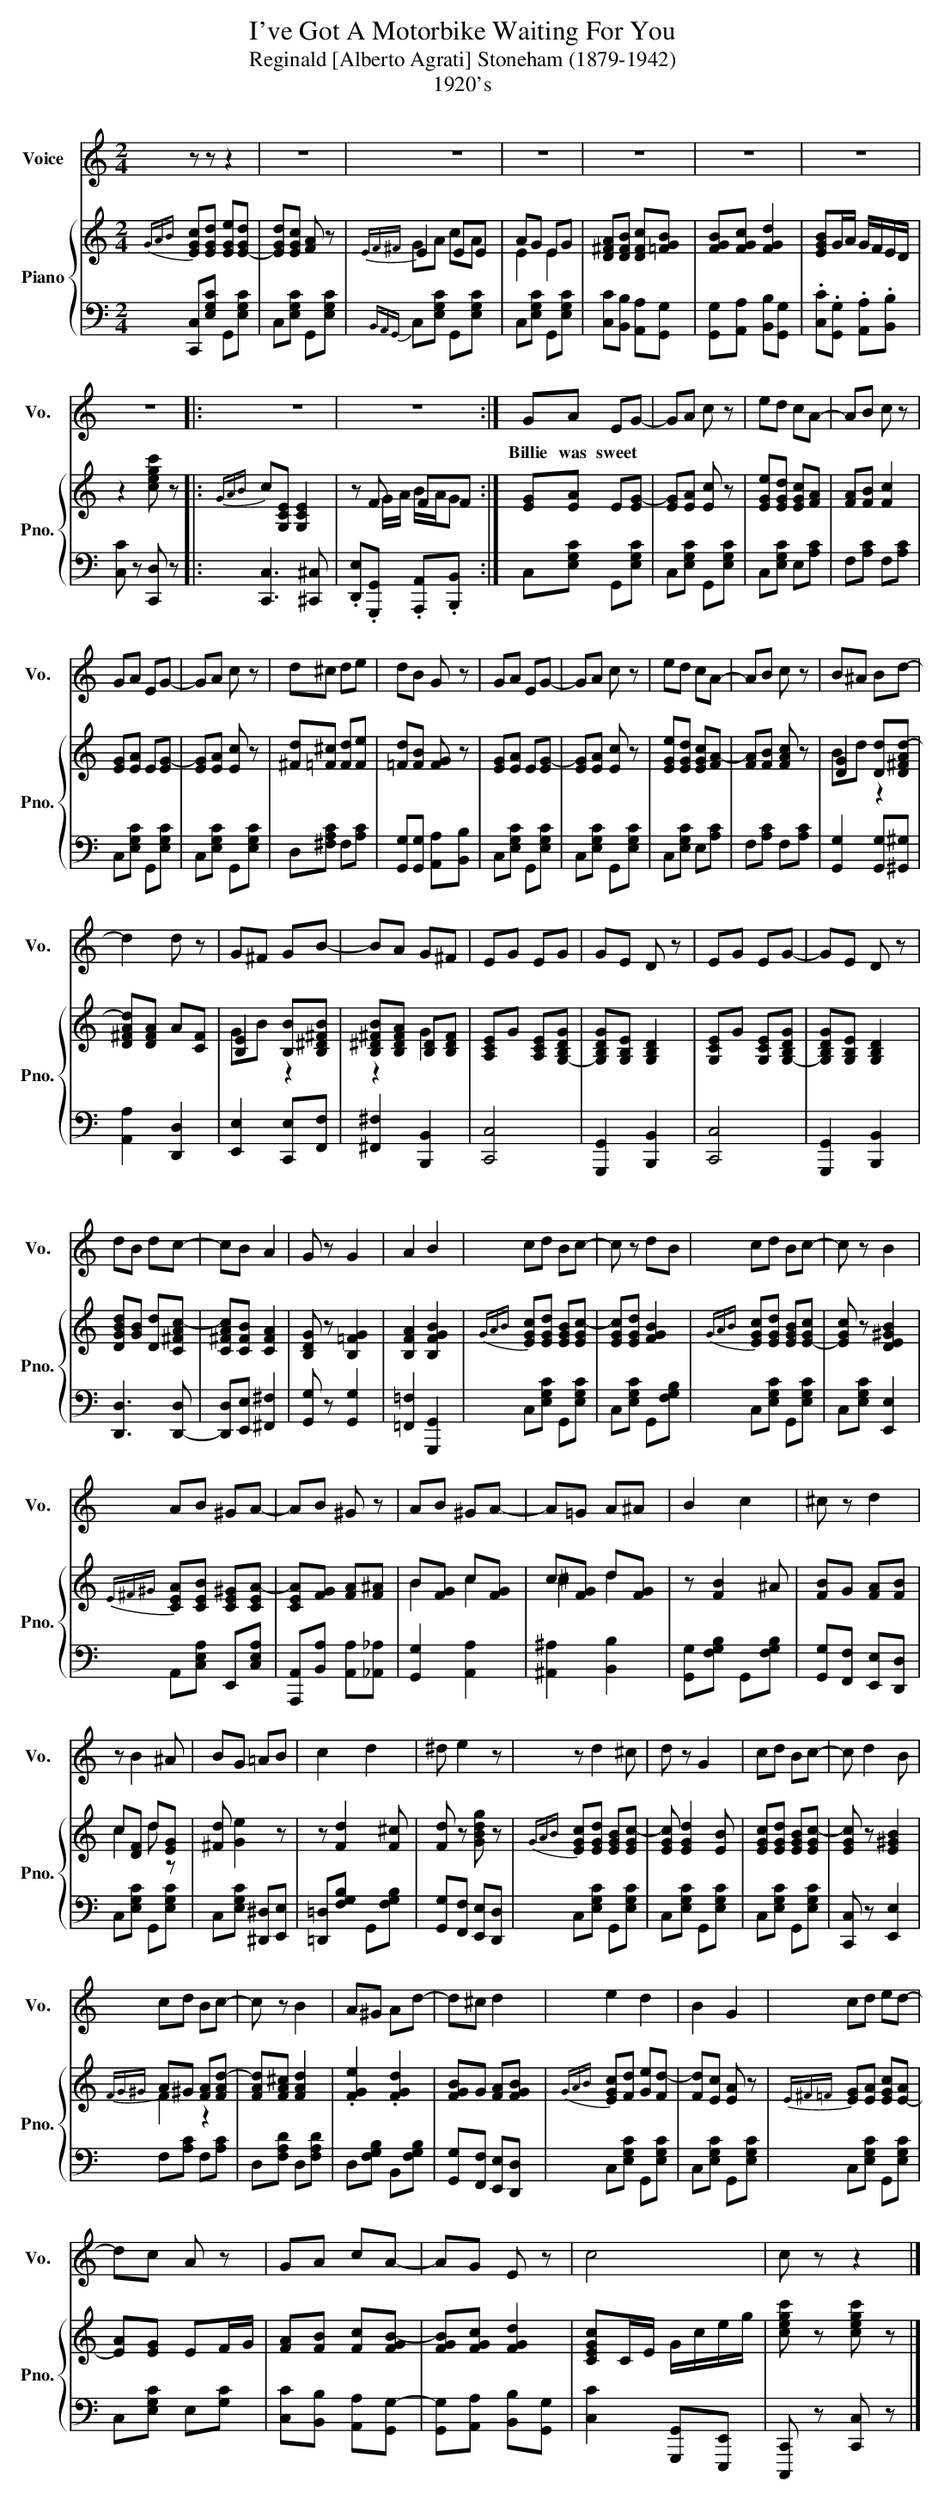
X:1
T:I've Got A Motorbike Waiting For You
T:Reginald [Alberto Agrati] Stoneham (1879-1942)
T:1920's
%%score 1 { ( 2 4 ) | 3 }
L:1/8
M:2/4
K:C
V:1 treble nm="Voice" snm="Vo."
V:2 treble nm="Piano" snm="Pno."
V:4 treble
V:3 bass
V:1
z z z2 | z4 | z4 | z4 | z4 | z4 | z4 |$ z4 |: z4 | z4 :| GA EG- | GA c z | ed cA- | AB c z |$
w: ||||||||||Billie was sweet *||||
GA EG- | GA c z | d^c de | dB G z | GA EG- | GA c z | ed cA- | AB c z | B^A Bd- |$ d2 d z |
w: ||||||||||
G^F GB- | BA G^F | EG EG | GE D z | EG EG- | GE D z |$ dB dc- | cB A2 | G z G2 | A2 B2 | cd Bc- |
w: |||||||||||
c z dB | cd Bc- | c z B2 |$ AB ^GA- | AB ^G z | AB ^GA- | A=G A^A | B2 c2 | ^c z d2 |$ z B2 ^A |
w: ||||||||||
BG =AB | c2 d2 | ^d e2 z | z d2 ^c | d z G2 | cd Bc- | c d2 B |$ cd Bc- | c z B2 | A^G Ad- |
w: ||||||||||
d^c d2 | e2 d2 | B2 G2 | cd ed- |$ dc A z | GA cA- | AG E z | c4 | c z z2 |]
w: |||||||||
V:2
{GAB} [EGc][EGd] [EGe][E-Gd] | [EGd][EGc] [FA] z |{EF^F} E2 EE | AG EG | [D^FA][DFB] [DFc][=FGB] |
[FGB][FGc] [FGd]2 | [EGB]G/A/ G/F/E/D/ |$ z2 [cegc'] z |:{GAB} c[G,CE] [G,CE]2 | z F FF :|
[EG][EA] E[EG-] | [EG][EA] [Ec] z | [EGe][EGd] [EGc][FA] | [FA][FB] [Fc]2 |$ [EG][EA] E[EG-] |
[EG][EA] [Ec] z | [^Fd][=F^c] [Fd][Fe] | [=Fd][FB] [FG] z | [EG][EA] E[EG-] | [EG][EA] [Ec] z |
[EGe][EGd] [EGc][FA-] | [FA][FB] [FAc] z | [DG]2 [Dd][D^FAd-] |$ [D^FAd][DFA] A[CF] |
[B,E]2 [B,B][B,^D^FB] | [B,^D^FB][B,DFA] [B,D][B,DF] | [A,CE]G [A,CE][G,-B,DG] |
[G,B,DG][G,B,E] [G,B,D]2 | [G,CE]G [G,CE][G,-B,DG] | [G,B,DG][G,B,E] [G,B,D]2 |$
[DGBd][GB] [Dd][C^FAc-] | [C^FAc][CFB] [CFA]2 | [B,DG] z [B,=FG]2 | [B,FA]2 [B,FGB]2 |
{GAB} [EGc][EGd] [EGB][EGc-] | [EGc][EGd] [FGB]2 |{GAB} [EGc][EGd] [EGB][E-Gc] |
[EGc] z [DE^GB]2 |${E^F^G} [CEA][CEB] [CE^G][CEA-] | [CEA][FG] [FA][F^A] | B[FG] c[FG] |
c[FG] d[FG] | z [FB]2 ^A | [FB]G [FA][FB] |$ c[DF] d[EG] | [^Fd] [Ge]2 z | z [Fd]2 [F^c] |
[Fd] z [GBdg] z |{GAB} [EGc][EGd] [EGB][EGc-] | [EGc] [EGd]2 [EB] | [EGc][EGd] [EGB][EGc-] |
[EGc] z [E^GB]2 |${FG^G} A^G [FA][FAd-] | [FAd][FA^c] [FAd]2 | .[FGe]2 .[FGd]2 |
[FGB]G [FA][FGB] |{GAB} [EGc][Fd] [Ge][Fd-] | [Fd][Ec] [EA] z |{E^F=F} [EG][EA] [EGc][E-A] |$
[EA][EG] EF/G/ | [FA][FB] [Fc][FGB-] | [FGB][FGc] [FGd]2 | [CEGc]C/E/ G/c/e/g/ |
[cegc'] z [cegc'] z |]
V:3
[C,,C,][E,G,C] G,,[E,G,C] | C,[E,G,C] G,,[E,G,C] |{B,,A,,G,,} C,[E,G,C] G,,[E,G,C] |
C,[E,G,C] G,,[E,G,C] | [C,C][B,,B,] [A,,A,][G,,G,] | [G,,G,][A,,A,] [B,,B,][G,,G,] |
.[C,C].[G,,G,] .[A,,A,].[B,,B,] |$ [C,C] z [C,,D,] z |: [C,,C,]3 [^C,,^C,] |
.[D,,E,].[G,,,G,,] .[A,,,A,,].[B,,,B,,] :| C,[E,G,C] G,,[E,G,C] | C,[E,G,C] G,,[E,G,C] |
C,[E,G,C] E,[A,C] | F,[A,C] F,[A,C] |$ C,[E,G,C] G,,[E,G,C] | C,[E,G,C] G,,[E,G,C] |
D,[^F,A,C] F,[A,C] | [G,,G,][G,,G,] [A,,A,][B,,B,] | C,[E,G,C] G,,[E,G,C] | C,[E,G,C] G,,[E,G,C] |
C,[E,G,C] E,[A,C] | F,[A,C] F,[A,C] | [G,,G,]2 [G,,G,][^G,,^G,] |$ [A,,A,]2 [D,,D,]2 |
[E,,E,]2 [C,,E,][F,,F,] | [^F,,^F,]2 [B,,,B,,]2 | [C,,C,]4 | [G,,,G,,]2 [B,,,B,,]2 | [C,,C,]4 |
[G,,,G,,]2 [B,,,B,,]2 |$ [D,,D,]3 [D,,-D,] | [D,,D,][E,,E,] [^F,,^F,]2 | [G,,G,] z [G,,G,]2 |
[=F,,=F,]2 [G,,,G,,]2 | C,[E,G,C] G,,[E,G,C] | C,[E,G,C] G,,[F,G,B,] | C,[E,G,C] G,,[E,G,C] |
C,[E,G,C] [E,,E,]2 |$ A,,[C,E,A,] E,,[C,E,A,] | [A,,,A,,][B,,A,] [A,,A,][_A,,_A,] |
[G,,G,]2 [A,,A,]2 | [^A,,^A,]2 [B,,B,]2 | [G,,G,][F,G,B,] G,,[F,G,B,] |
[G,,G,][F,,F,] [E,,E,][D,,D,] |$ C,[E,G,C] G,,[E,G,C] | C,[E,G,C] [^D,,^D,][E,,E,] |
[=D,,=D,][F,G,B,] G,,[F,G,B,] | [G,,G,][F,,F,] [E,,E,][D,,D,] | C,[E,G,C] G,,[E,G,C] |
C,[E,G,C] G,,[E,G,C] | C,[E,G,C] G,,[E,G,C] | [C,,C,] z [E,,E,]2 |$ F,[A,C] F,[A,C] |
D,[F,A,D] D,[F,A,D] | D,[F,G,B,] B,,[F,G,B,] | [G,,G,][F,,F,] [E,,E,][D,,D,] |
C,[E,G,C] G,,[E,G,C] | C,[E,G,C] G,,[E,G,C] | C,[E,G,C] G,,[E,G,C] |$ C,[E,G,C] E,[G,C] |
[C,C][B,,B,] [A,,A,][G,,G,-] | [G,,G,][A,,A,] [B,,B,][G,,G,] | [C,C]2 [G,,,G,,][E,,,E,,] |
[C,,,C,,] z [C,,C,] z |]
V:4
x4 | x4 | GA cA | E2 E2 | x4 | x4 | x4 |$ x4 |: x4 | z G/A/ B/A/G :| x4 | x4 | x4 | x4 |$ x4 |
x4 | x4 | x4 | x4 | x4 | x4 | x4 | Bd z2 |$ x4 | GB z2 | z2 G2 | x4 | x4 | x4 | x4 |$ x4 | x4 |
x4 | x4 | x4 | x4 | x4 | x4 |$ x4 | x4 | B2 c2 | ^c2 d2 | x4 | x4 |$ c2 d z | x4 | x4 | x4 | x4 |
x4 | x4 | x4 |$ F2 z2 | x4 | x4 | x4 | x4 | x4 | x4 |$ x4 | x4 | x4 | x4 | x4 |]
